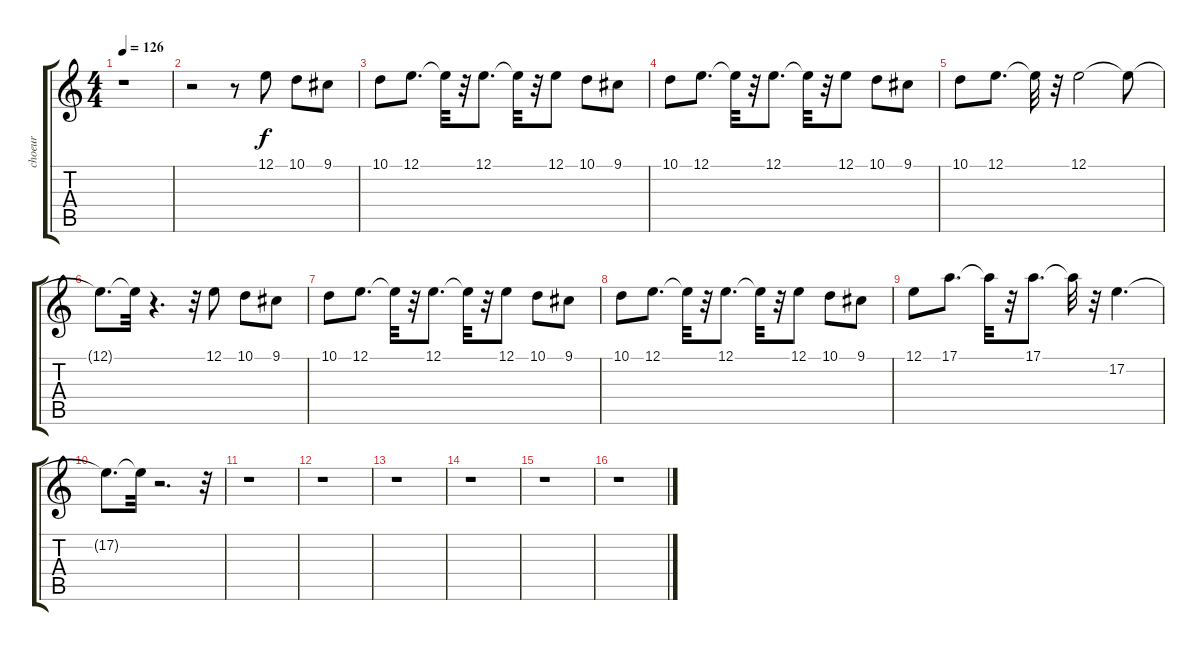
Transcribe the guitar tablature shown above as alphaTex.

\track ("choeur" "choeur") {instrument trombone}
\staff {score tabs}
\tuning (E4 B3 G3 D3 A2 E2) {hide}
\ts (4 4)
\tempo 126
\clef g2
\ks c
r.1{dy f} |
r.2 r.8 12.1.8 10.1.8 9.1.8 |
10.1.8 12.1.8{d} 12.1{t}.32 r.32 12.1.8{d} 12.1{t}.32 r.32 12.1.8 10.1.8 9.1.8 |
10.1.8 12.1.8{d} 12.1{t}.32 r.32 12.1.8{d} 12.1{t}.32 r.32 12.1.8 10.1.8 9.1.8 |
10.1.8 12.1.8{d} 12.1{t}.32 r.32 12.1.2 12.1{t}.8 |
12.1{t}.8{d} 12.1{t}.32 r.4{d} r.32 12.1.8 10.1.8 9.1.8 |
10.1.8 12.1.8{d} 12.1{t}.32 r.32 12.1.8{d} 12.1{t}.32 r.32 12.1.8 10.1.8 9.1.8 |
10.1.8 12.1.8{d} 12.1{t}.32 r.32 12.1.8{d} 12.1{t}.32 r.32 12.1.8 10.1.8 9.1.8 |
12.1.8 17.1.8{d} 17.1{t}.32 r.32 17.1.8{d} 17.1{t}.32 r.32 17.2.4{d} |
17.2{t}.8{d} 17.2{t}.32 r.2{d} r.32 |
r.1 |
r.1 |
r.1 |
r.1 |
r.1 |
r.1
